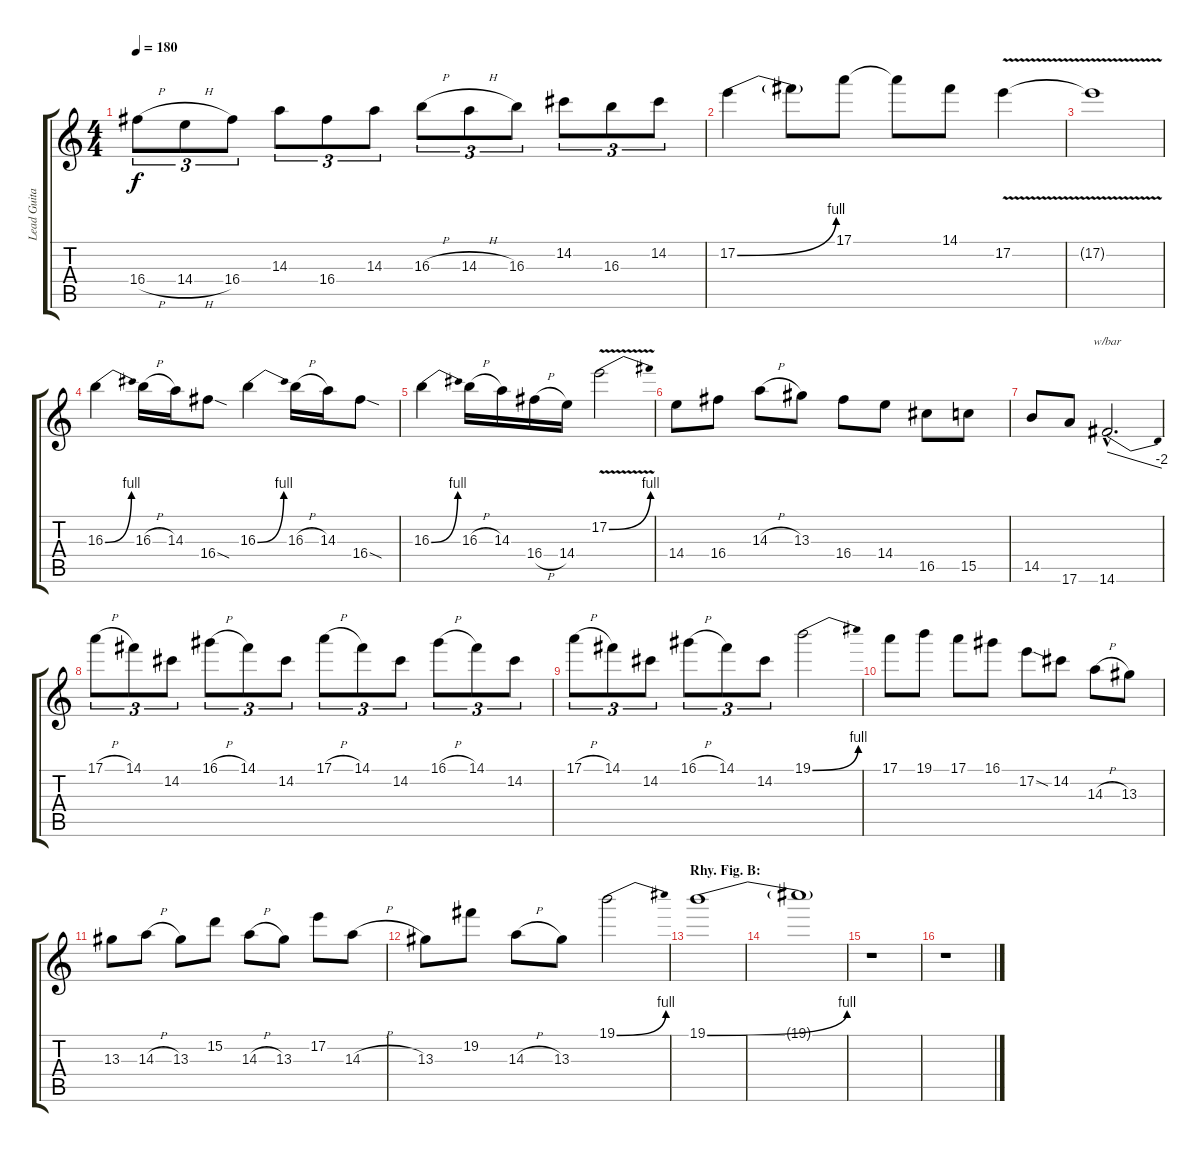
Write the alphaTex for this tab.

\track ("Lead Guitar I" "Lead Guita") {instrument distortionguitar}
\staff {score tabs}
\tuning (E4 B3 G3 D3 A2 E2) {hide}
\ts (4 4)
\tempo 180
\clef g2
\ks c
16.4{h}.8{tu (3 2) dy f} 14.4{h}.8{tu (3 2)} 16.4.8{tu (3 2)} 14.3.8{tu (3 2)} 16.4.8{tu (3 2)} 14.3.8{tu (3 2)} 16.3{h}.8{tu (3 2)} 14.3{h}.8{tu (3 2)} 16.3.8{tu (3 2)} 14.2.8{tu (3 2)} 16.3.8{tu (3 2)} 14.2.8{tu (3 2)} |
17.2{be (bend 0 0 60 4)}.4 17.2{t}.8 17.1.8 17.1{t}.8 14.1.8 17.2{v}.4 |
17.2{t}.1 |
16.3{be (bend 0 0 60 4)}.4 16.3{h}.16 14.3.16 16.4{sod}.8 16.3{be (bend 0 0 60 4)}.4 16.3{h}.16 14.3.16 16.4{sod}.8 |
16.3{be (bend 0 0 60 4)}.4 16.3{h}.16 14.3.16 16.4{h}.16 14.4.16 17.2{be (bend 0 0 60 4) v}.2 |
14.4.8 16.4.8 14.3{h}.8 13.3.8 16.4.8 14.4.8 16.5.8 15.5.8 |
14.5.8 17.6.8 14.6{hac}.2{d tbe (dive default 0 0 60 -8)} |
17.1{h}.8{tu (3 2)} 14.1.8{tu (3 2)} 14.2.8{tu (3 2)} 16.1{h}.8{tu (3 2)} 14.1.8{tu (3 2)} 14.2.8{tu (3 2)} 17.1{h}.8{tu (3 2)} 14.1.8{tu (3 2)} 14.2.8{tu (3 2)} 16.1{h}.8{tu (3 2)} 14.1.8{tu (3 2)} 14.2.8{tu (3 2)} |
17.1{h}.8{tu (3 2)} 14.1.8{tu (3 2)} 14.2.8{tu (3 2)} 16.1{h}.8{tu (3 2)} 14.1.8{tu (3 2)} 14.2.8{tu (3 2)} 19.1{be (bend 0 0 60 4)}.2 |
17.1.8 19.1.8 17.1.8 16.1.8 17.2{sod}.8 14.2.8 14.3{h}.8 13.3.8 |
13.3.8 14.3{h}.8 13.3.8 15.2.8 14.3{h}.8 13.3.8 17.2.8 14.3{h}.8 |
13.3.8 19.2.8 14.3{h}.8 13.3.8 19.1{be (bend 0 0 60 4)}.2 |
\section ("" "Rhy. Fig. B:")
19.1{be (bend 0 0 60 4)}.1 |
19.1{t}.1 |
r.1 |
r.1
